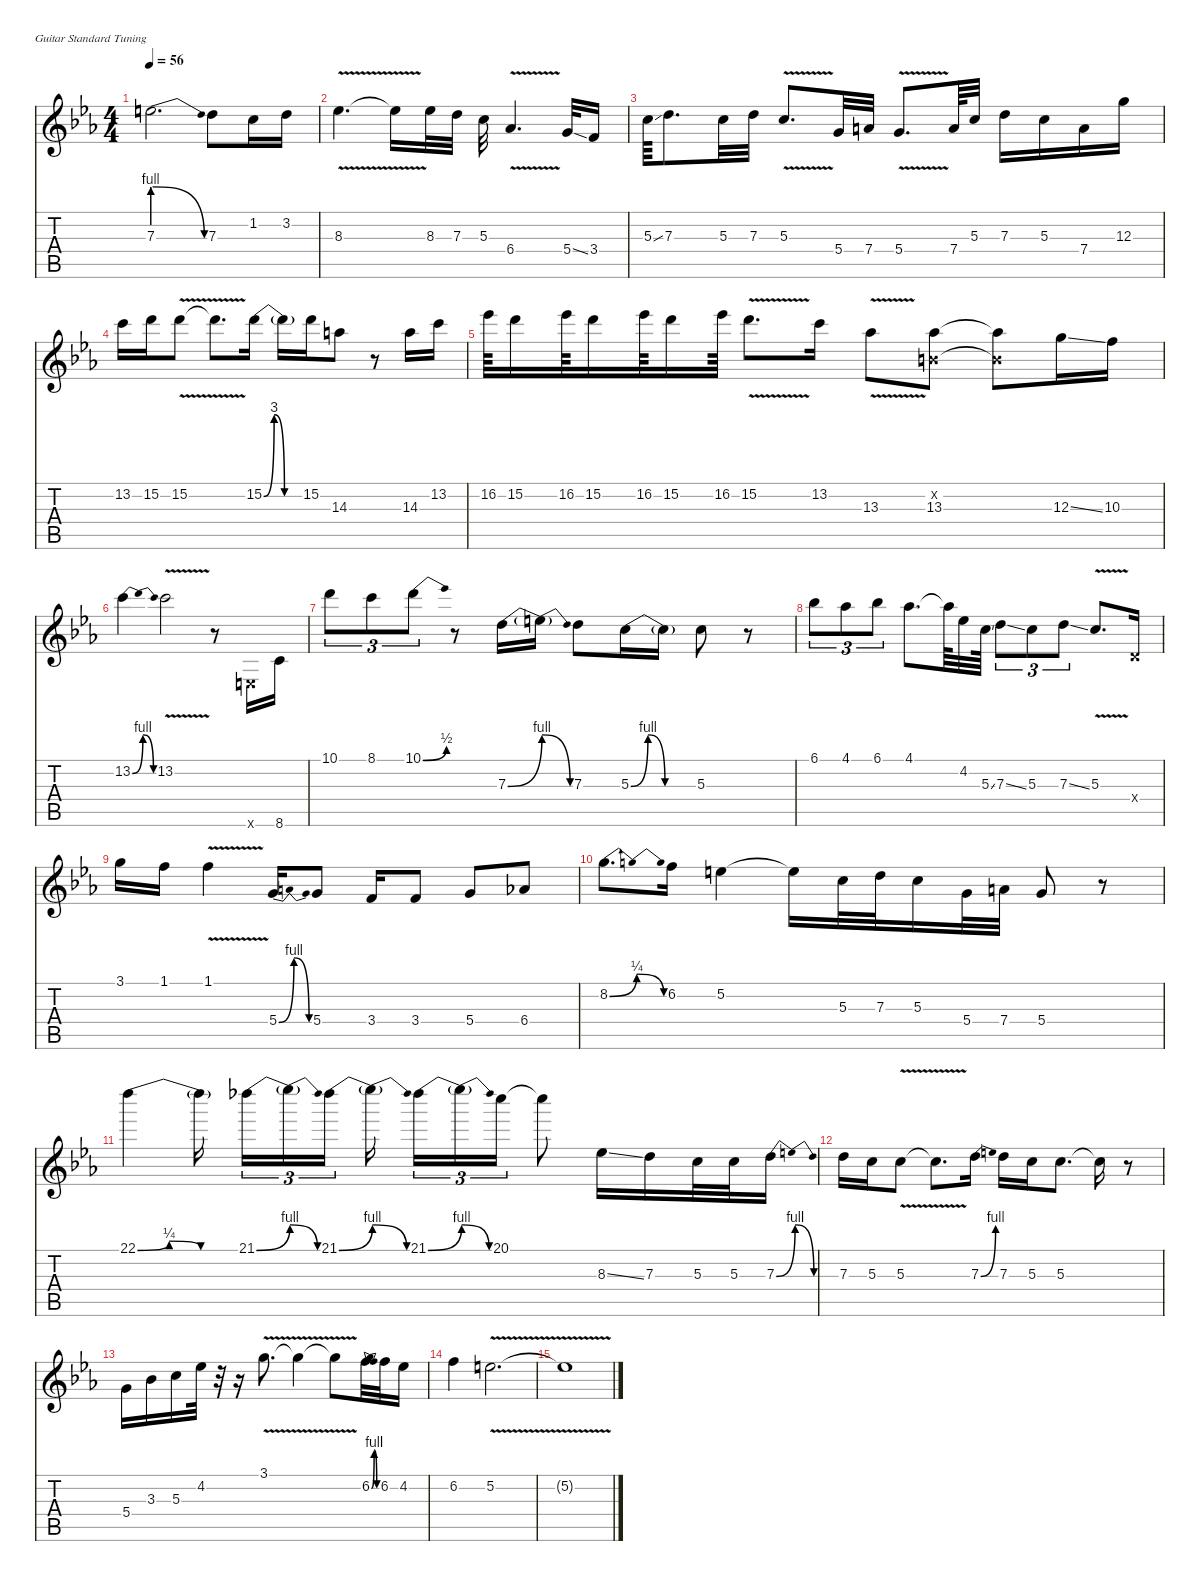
\defaultSystemsLayout 4
\hideDynamics
\bracketExtendMode nobrackets
\singleTrackTrackNamePolicy hidden
\multiTrackTrackNamePolicy hidden
\firstSystemTrackNameMode fullname
\firstSystemTrackNameOrientation horizontal
\otherSystemsTrackNameOrientation horizontal
\track ("Lead 1" "od.guit.") {instrument overdrivenguitar}
\staff {score tabs}
\tuning (E4 B3 G3 D3 A2 E2)
\ts (4 4)
\tempo 56
\clef g2
\ks cminor
7.3{be (release 0 4 60 0) t}.2{d dy f beam Down} 7.3{acc forcenatural}.8{beam Down} 1.2{acc forcenatural}.16{beam Down} 3.2{acc forcenatural}.16{beam Down} |
8.3{v acc b}.4{d beam Down} 8.3{v t acc b}.16{beam Down} 8.3{acc b}.32{beam Down} 7.3{acc forcenatural}.32{beam Down} 5.3{acc forcenatural}.32{beam Down} 6.4{v acc b}.4{d beam Up} 5.4{ss acc forcenatural}.32{beam Up} 3.4{acc forcenatural}.16{beam Up} |
5.3{ss acc forcenatural}.64{beam Down} 7.3{acc forcenatural}.8{d beam Down} 5.3{acc forcenatural}.32{beam Down} 7.3{acc forcenatural}.32{beam Down} 5.3{v acc forcenatural}.8{d beam Up} 5.4{acc forcenatural}.32{beam Up} 7.4{acc forcenatural}.32{beam Up} 5.4{v acc forcenatural}.8{d beam Up} 7.4{acc forcenatural}.64{beam Up} 5.3{acc forcenatural}.32{beam Up} 7.3{acc forcenatural}.16{beam Down} 5.3{acc forcenatural}.16{beam Down} 7.4{acc forcenatural}.16{beam Down} 12.3{acc forcenatural}.16{beam Down} |
13.2{acc forcenatural}.16{beam Down} 15.2{acc forcenatural}.16{beam Down} 15.2{v acc forcenatural}.8{beam Down} 15.2{v t acc forcenatural}.8{d beam Down} 15.2{be (bendrelease 0 0 30 12 30 12 60 0) acc forcenatural}.16{beam Down} 15.2{be (hold 0 0 60 0) t acc forcenatural}.16{beam Down} 15.2{acc forcenatural}.16{beam Down} 14.3{acc forcenatural}.8{beam Down} r.8{beam Down} 14.3{acc forcenatural}.16{beam Down} 13.2{acc forcenatural}.16{beam Down} |
16.2{acc b}.64{beam Down} 15.2{acc forcenatural}.16{beam Down} 16.2{acc b}.64{beam Down} 15.2{acc forcenatural}.16{beam Down} 16.2{acc b}.64{beam Down} 15.2{acc forcenatural}.16{beam Down} 16.2{acc b}.64{beam Down} 15.2{v acc forcenatural}.8{d beam Down} 13.2{acc forcenatural}.16{beam Down} 13.3{v acc b}.8{beam Down} (0.2{x acc forcenatural} 13.3{acc b}).8{beam Down} (0.2{x t acc forcenatural} 13.3{t acc b}).8{beam Down} 12.3{ss acc forcenatural}.16{beam Down} 10.3{acc forcenatural}.16{beam Down} |
13.2{be (bendrelease 0 0 15 4 30 4 45 0) acc forcenatural}.4{beam Down} 13.2{v acc forcenatural}.2{beam Down} r.8{beam Down} 0.6{x acc forcenatural}.16{beam Up} 8.6{acc forcenatural}.16{beam Up} |
10.1{acc forcenatural}.8{tu (3 2) beam Down} 8.1{acc forcenatural}.8{tu (3 2) beam Down} 10.1{be (bend 0 0 30 2) acc forcenatural}.8{tu (3 2) beam Down} r.8{beam Down} 7.3{be (bend 0 0 60 4) acc forcenatural}.16{beam Down} 7.3{be (release 0 4 60 0) t}.16{beam Down} 7.3{acc forcenatural}.8{beam Down} 5.3{be (bendrelease 0 0 30 4 30 4 60 0) acc forcenatural}.16{beam Down} 5.3{be (hold 0 0 60 0) t acc forcenatural}.16{beam Down} 5.3{acc forcenatural}.8{beam Down} r.8{beam Down} |
6.1{acc b}.8{tu (3 2) beam Down} 4.1{acc b}.8{tu (3 2) beam Down} 6.1{acc b}.8{tu (3 2) beam Down} 4.1{acc b}.8{d beam Down} 4.1{t acc b}.64{beam Down} 4.2{acc b}.32{beam Down} 5.3{ss acc forcenatural}.64{beam Down} 7.3{ss acc forcenatural}.8{tu (3 2) beam Down} 5.3{acc forcenatural}.8{tu (3 2) beam Down} 7.3{ss acc forcenatural}.8{tu (3 2) beam Down} 5.3{v acc forcenatural}.8{d beam Up} 0.4{x acc forcenatural}.16{beam Up} |
3.1{acc forcenatural}.16{beam Down} 1.1{acc forcenatural}.16{beam Down} 1.1{v acc forcenatural}.4{beam Down} 5.4{be (bendrelease 0 0 15 4 30 4 45 0) acc forcenatural}.16{beam Up} 5.4{acc forcenatural}.8{beam Up} 3.4{acc forcenatural}.16{beam Up} 3.4{acc forcenatural}.8{beam Up} 5.4{acc forcenatural}.8{beam Up} 6.4{acc b}.8{beam Up} |
8.2{be (bendrelease 0 0 15 1 30 1 45 0) acc forcenatural}.8{d beam Down} 6.2{acc forcenatural}.16{beam Down} 5.2{acc forcenatural}.4{beam Down} 5.2{t acc forcenatural}.16{beam Down} 5.3{acc forcenatural}.32{beam Down} 7.3{acc forcenatural}.32{beam Down} 5.3{acc forcenatural}.16{beam Down} 5.4{acc forcenatural}.32{beam Down} 7.4{acc forcenatural}.32{beam Down} 5.4{acc forcenatural}.8{beam Up} r.8{beam Up} |
22.1{be (bendrelease 0 0 30 1 30 1 60 0) acc forcenatural}.4{beam Down} 22.1{be (hold 0 0 60 0) t acc forcenatural}.16{beam Down} 21.1{be (bend 0 0 60 4) acc b}.16{tu (3 2) beam Down} 21.1{be (release 0 4 60 0) t}.16{tu (3 2) beam Down} 21.1{be (bend 0 0 60 4) acc b}.16{tu (3 2) beam Down} 21.1{be (release 0 4 60 0) t}.16{beam Down} 21.1{be (bend 0 0 60 4) acc b}.16{tu (3 2) beam Down} 21.1{be (release 0 4 60 0) t}.16{tu (3 2) beam Down} 20.1{acc forcenatural}.16{tu (3 2) beam Down} 20.1{t acc forcenatural}.8{beam Down} 8.3{ss acc b}.16{beam Down} 7.3{acc forcenatural}.16{beam Down} 5.3{acc forcenatural}.32{beam Down} 5.3{acc forcenatural}.32{beam Down} 7.3{be (bendrelease 0 0 15 4 30 4 45 0) acc forcenatural}.16{beam Down} |
7.3{acc forcenatural}.16{beam Down} 5.3{acc forcenatural}.16{beam Down} 5.3{v acc forcenatural}.8{beam Down} 5.3{v t acc forcenatural}.8{d beam Down} 7.3{be (bend 0 0 30 4) acc forcenatural}.16{beam Down} 7.3{acc forcenatural}.16{beam Down} 5.3{acc forcenatural}.16{beam Down} 5.3{acc forcenatural}.8{d beam Down} 5.3{t acc forcenatural}.16{beam Down} r.8{beam Down} |
5.4{acc forcenatural}.16{beam Down} 3.3{acc b}.16{beam Down} 5.3{acc forcenatural}.16{beam Down} 4.2{acc b}.32{beam Down} r.32{beam Down} r.16{beam Down} 3.1{v acc forcenatural}.8{d beam Down} 3.1{v t acc forcenatural}.4{beam Down} 3.1{v t acc forcenatural}.8{beam Down} 6.2{be (bendrelease 0 0 15 4 30 4 45 0) acc forcenatural}.32{beam Down} 6.2{acc forcenatural}.32{beam Down} 4.2{acc b}.16{beam Down} |
6.2{acc forcenatural}.4{beam Down} 5.2{v acc forcenatural}.2{d beam Down} |
5.2{v t acc forcenatural}.1{beam Down}
